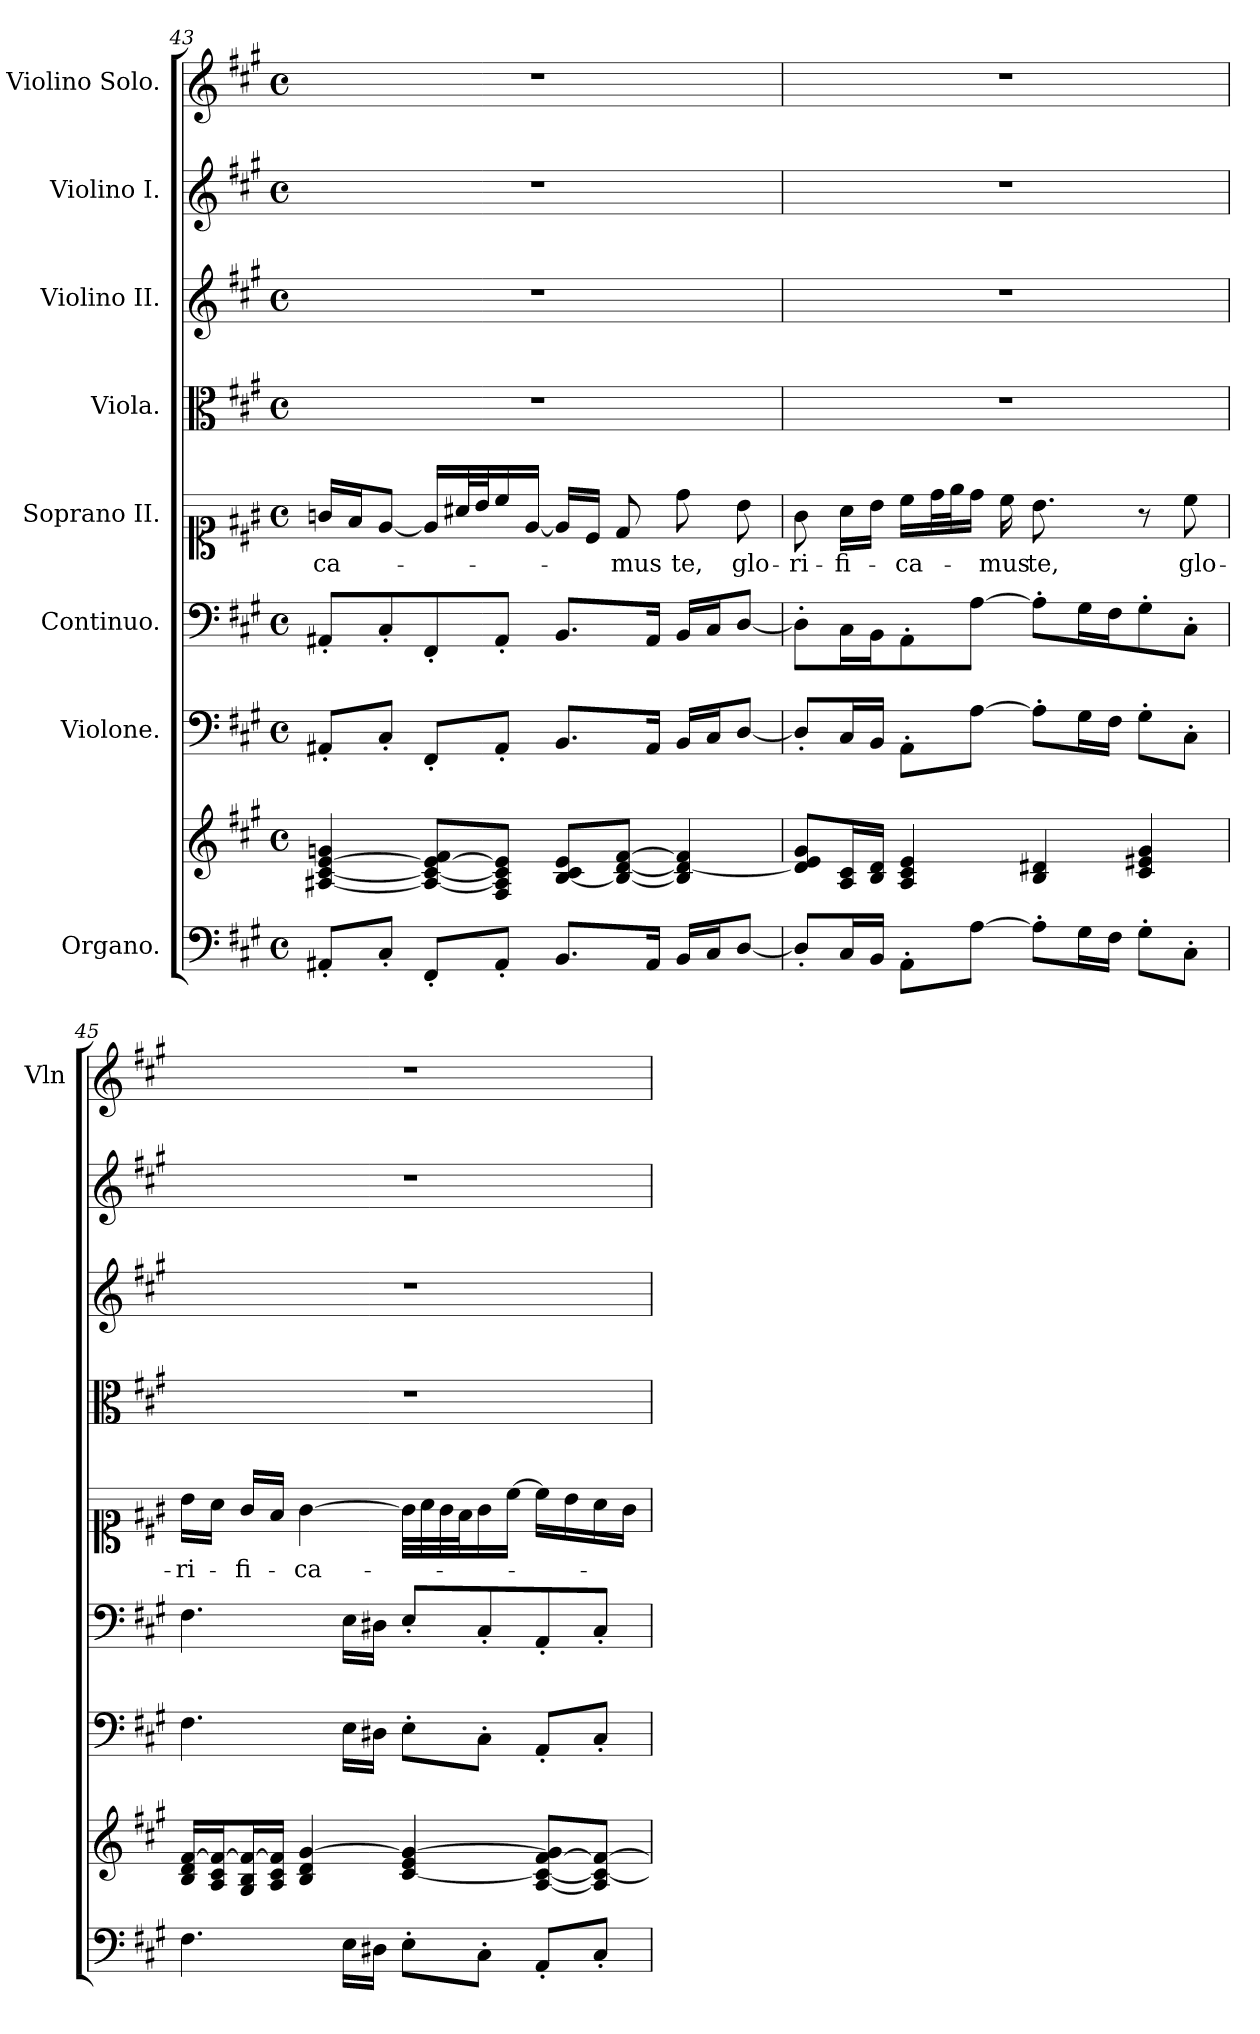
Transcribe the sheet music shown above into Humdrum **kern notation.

**kern	**kern	**kern	**kern	**kern	**text	**kern	**kern	**kern	**kern
*part8	*part8	*part7	*part6	*part5	*part5	*part4	*part3	*part2	*part1
*staff9	*staff8	*staff7	*staff6	*staff5	*staff5	*staff4	*staff3	*staff2	*staff1
*I"Organo.	*	*I"Violone.	*I"Continuo.	*I"Soprano II.	*	*I"Viola.	*I"Violino II.	*I"Violino I.	*I"Violino Solo.
*	*	*	*	*	*	*	*	*	*I'Vln
*clefF4	*clefG2	*clefF4	*clefF4	*clefC1	*	*clefC3	*clefG2	*clefG2	*clefG2
*	*	*ITrd7c12	*	*	*	*	*	*	*
*k[f#c#g#]	*k[f#c#g#]	*k[f#c#g#]	*k[f#c#g#]	*k[f#c#g#]	*	*k[f#c#g#]	*k[f#c#g#]	*k[f#c#g#]	*k[f#c#g#]
*M4/4	*M4/4	*M4/4	*M4/4	*M4/4	*	*M4/4	*M4/4	*M4/4	*M4/4
*met(c)	*met(c)	*met(c)	*met(c)	*met(c)	*	*met(c)	*met(c)	*met(c)	*met(c)
=43	=43	=43	=43	=43	=43	=43	=43	=43	=43
!	!	!	!	!	!LO:LY:b	!	!	!	!
8AA#X'/L	[4A#X/ [4c#/ [4e/ 4gn/	8AAA#X'/L	8AA#X'/L	16gn/LL	-ca-	1r	1r	1r	1r
.	.	.	.	16f#/J	.	.	.	.	.
8C#'/J	.	8CC#'/J	8C#'/	[8e/J	.	.	.	.	.
8FF#'/L	8A#_/ 8c#_/ 8e_/ 8f#/L	8FFF#'/L	8FF#'/	16e/LL]	.	.	.	.	.
.	.	.	.	32a#X/L	.	.	.	.	.
.	.	.	.	32b/J	.	.	.	.	.
8AA#'/J	8F#/ 8A#]/ 8c#]/ 8e]/J	8AAA#'/J	8AA#'/J	16cc#/	.	.	.	.	.
.	.	.	.	[16e/JJ	.	.	.	.	.
8.BB/L	[8B/ 8c#/ 8e/L	8.BBB/L	8.BB/L	16e/LL]	.	.	.	.	.
.	.	.	.	16c#/JJ	.	.	.	.	.
!	!	!	!	!	!LO:LY:b	!	!	!	!
.	8B_/ [8d/ [8f#/J	.	.	8d/	-mus	.	.	.	.
16AA#/Jk	.	16AAA#/Jk	16AA#/Jk	.	.	.	.	.	.
!	!	!	!	!	!LO:LY:b	!	!	!	!
16BB/LL	4B/] 4d/_ 4f#/]	16BBB/LL	16BB/LL	8dd\	te,	.	.	.	.
16C#/J	.	16CC#/J	16C#/J	.	.	.	.	.	.
!	!	!	!	!	!LO:LY:b	!	!	!	!
[8D/J	.	[8DD/J	[8D/J	8b\	glo-	.	.	.	.
=44	=44	=44	=44	=44	=44	=44	=44	=44	=44
!	!	!	!	!	!LO:LY:b	!	!	!	!
8D'/L]	8d]/ 8e/ 8g#/L	8DD'/L]	8D'\L]	8g#\	-ri-	1r	1r	1r	1r
!	!	!	!	!	!LO:LY:b	!	!	!	!
16C#/L	16A/ 16c#/L	16CC#/L	16C#\L	16a\LL	-fi-	.	.	.	.
16BB/JJ	16B/ 16d/JJ	16BBB/JJ	16BB\J	16b\JJ	.	.	.	.	.
!	!	!	!	!	!LO:LY:b	!	!	!	!
8AA'\L	4A/ 4c#/ 4e/	8AAA'\L	8AA'\	16cc#\LL	-ca-	.	.	.	.
.	.	.	.	32dd\L	.	.	.	.	.
.	.	.	.	32ee\J	.	.	.	.	.
[8A\J	.	[8AA\J	[8A\J	16dd\JJ	.	.	.	.	.
!	!	!	!	!	!LO:LY:b	!	!	!	!
.	.	.	.	16cc#\	-mus	.	.	.	.
!	!	!	!	!	!LO:LY:b	!	!	!	!
8A'\L]	4B/ 4d#X/	8AA'\L]	8A'\L]	8.b\	te,	.	.	.	.
16G#\L	.	16GG#\L	16G#\L	.	.	.	.	.	.
16F#\JJ	.	16FF#\JJ	16F#\J	16ryy	.	.	.	.	.
8G#'\L	4c#/ 4e#X/ 4g#/	8GG#'\L	8G#'\	8r	.	.	.	.	.
!	!	!	!	!	!LO:LY:b	!	!	!	!
8C#'\J	.	8CC#'\J	8C#'\J	8cc#\	glo-	.	.	.	.
!!LO:LB:g=z
=45	=45	=45	=45	=45	=45	=45	=45	=45	=45
!	!	!	!	!	!LO:LY:b	!	!	!	!
4.F#\	16B/ 16d/ [16f#/LL	4.FF#\	4.F#\	16b\LL	-ri-	1r	1r	1r	1r
.	16A/ 16c#/ 16f#_/J	.	.	16a\JJ	.	.	.	.	.
!	!	!	!	!	!LO:LY:b	!	!	!	!
.	16G#/ 16B/ 16f#_/L	.	.	16g#/LL	-fi-	.	.	.	.
.	16A/ 16c#/ 16f#]/JJ	.	.	16f#/JJ	.	.	.	.	.
!	!	!	!	!	!LO:LY:b	!	!	!	!
.	4B/ 4d/ [4g#/	.	.	[4g#\	-ca-	.	.	.	.
16E\LL	.	16EE\LL	16E\LL	.	.	.	.	.	.
16D#X\JJ	.	16DD#X\JJ	16D#X\JJ	.	.	.	.	.	.
8E'\L	[4c#/ 4e/ 4g#/_	8EE'\L	8E'/L	32g#\LLL]	.	.	.	.	.
.	.	.	.	32a\	.	.	.	.	.
.	.	.	.	32g#\	.	.	.	.	.
.	.	.	.	32f#\J	.	.	.	.	.
8C#'\J	.	8CC#'\J	8C#'/	16g#\	.	.	.	.	.
.	.	.	.	[16cc#\JJ	.	.	.	.	.
8AA'/L	[8A/ 8c#_/ [8f#/ 8g#]/L	8AAA'/L	8AA'/	16cc#\LL]	.	.	.	.	.
.	.	.	.	16b\	.	.	.	.	.
8C#'/J	8A]/ 8c#_/ 8f#_/J	8CC#'/J	8C#'/J	16a\	.	.	.	.	.
.	.	.	.	16g#\JJ	.	.	.	.	.
=	=	=	=	=	=	=	=	=	=
*-	*-	*-	*-	*-	*-	*-	*-	*-	*-
